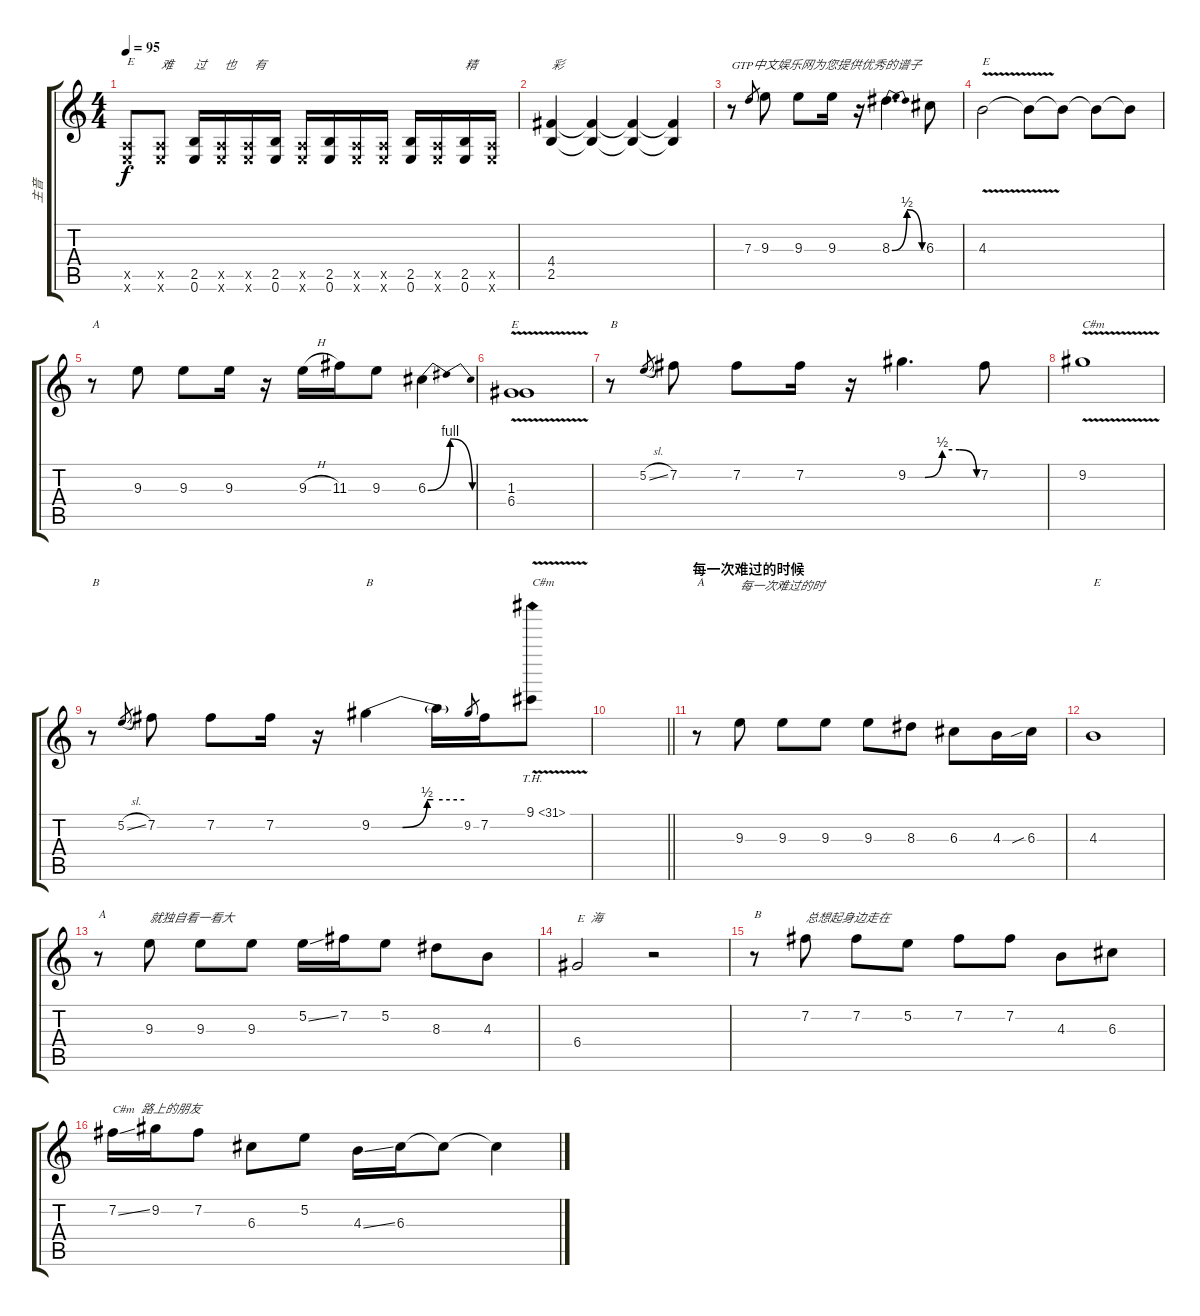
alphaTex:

\track ("主音" "主音") {instrument distortionguitar}
\staff {score tabs}
\tuning (E4 B3 G3 D3 A2 E2) {hide}
\ts (4 4)
\tempo 95
\clef g2
\ks c
(0.5{x} 0.6{x}).8{txt "E" dy f} (0.5{x} 0.6{x}).8{txt "难       过      也      有"} (2.5 0.6).16 (0.5{x} 0.6{x}).16 (0.5{x} 0.6{x}).16 (2.5 0.6).16 (0.5{x} 0.6{x}).16 (2.5 0.6).16 (0.5{x} 0.6{x}).16 (0.5{x} 0.6{x}).16 (2.5 0.6).16 (0.5{x} 0.6{x}).16 (2.5 0.6).16{txt "精"} (0.5{x} 0.6{x}).16 |
(4.4 2.5).4{txt "彩"} (4.4{t} 2.5{t}).4{volume 13} (4.4{t} 2.5{t}).4{volume 12} (4.4{t} 2.5{t}).4 |
r.8{txt "GTP中文娱乐网为您提供优秀的谱子"} 7.3.8{gr} 9.3.8 9.3.8 9.3.16 r.16 8.3{be (bendrelease 0 0 15 2 30 2 60 0)}.4{d} 6.3.8 |
4.3{v}.2{txt "E"} 4.3{t}.8 4.3{t}.8 4.3{t}.8 4.3{t}.8 |
r.8{txt "A"} 9.3.8 9.3.8 9.3.16 r.16 9.3{h}.16 11.3.16 9.3.8 6.3{be (bendrelease 0 0 15 4 22 4 60 0)}.4 |
(1.3 6.4{v}).1{txt "E"} |
r.8{txt "B"} 5.2{sl}.8{gr} 7.2.8 7.2.8 7.2.16 r.16 9.2{be (custom 0 0 15 0 30 2 45 2 60 0)}.4{d} 7.2.8 |
9.2{v}.1{txt "C#m"} |
r.8{txt "B"} 5.2{sl}.8{gr} 7.2.8 7.2.8 7.2.16 r.16 9.2{be (custom 0 0 20 0 36 2 40 2 60 2)}.4{txt "B"} 9.2{t}.16 9.2.8{gr} 7.2.16 9.1{th 22 v}.8{txt "C#m"} |
\barLineRight lightlight
|
\section ("" "每一次难过的时候")
r.8{txt "A"} 9.3.8{txt "每一次难过的时"} 9.3.8 9.3.8 9.3.8 8.3.8 6.3.8 4.3.16 6.3{sib}.16 |
4.3.1{txt "E"} |
r.8{txt "A"} 9.3.8{txt "就独自看一看大"} 9.3.8 9.3.8 5.2{ss}.16 7.2.16 5.2.8 8.3.8 4.3.8 |
6.4.2{txt "E  海"} r.2 |
r.8{txt "B"} 7.2.8{txt "总想起身边走在"} 7.2.8 5.2.8 7.2.8 7.2.8 4.3.8 6.3.8 |
7.2{ss}.16{txt "C#m  路上的朋友"} 9.2.16 7.2.8 6.3.8 5.2.8 4.3{ss}.16 6.3.16 6.3{t}.8 6.3{t}.4
